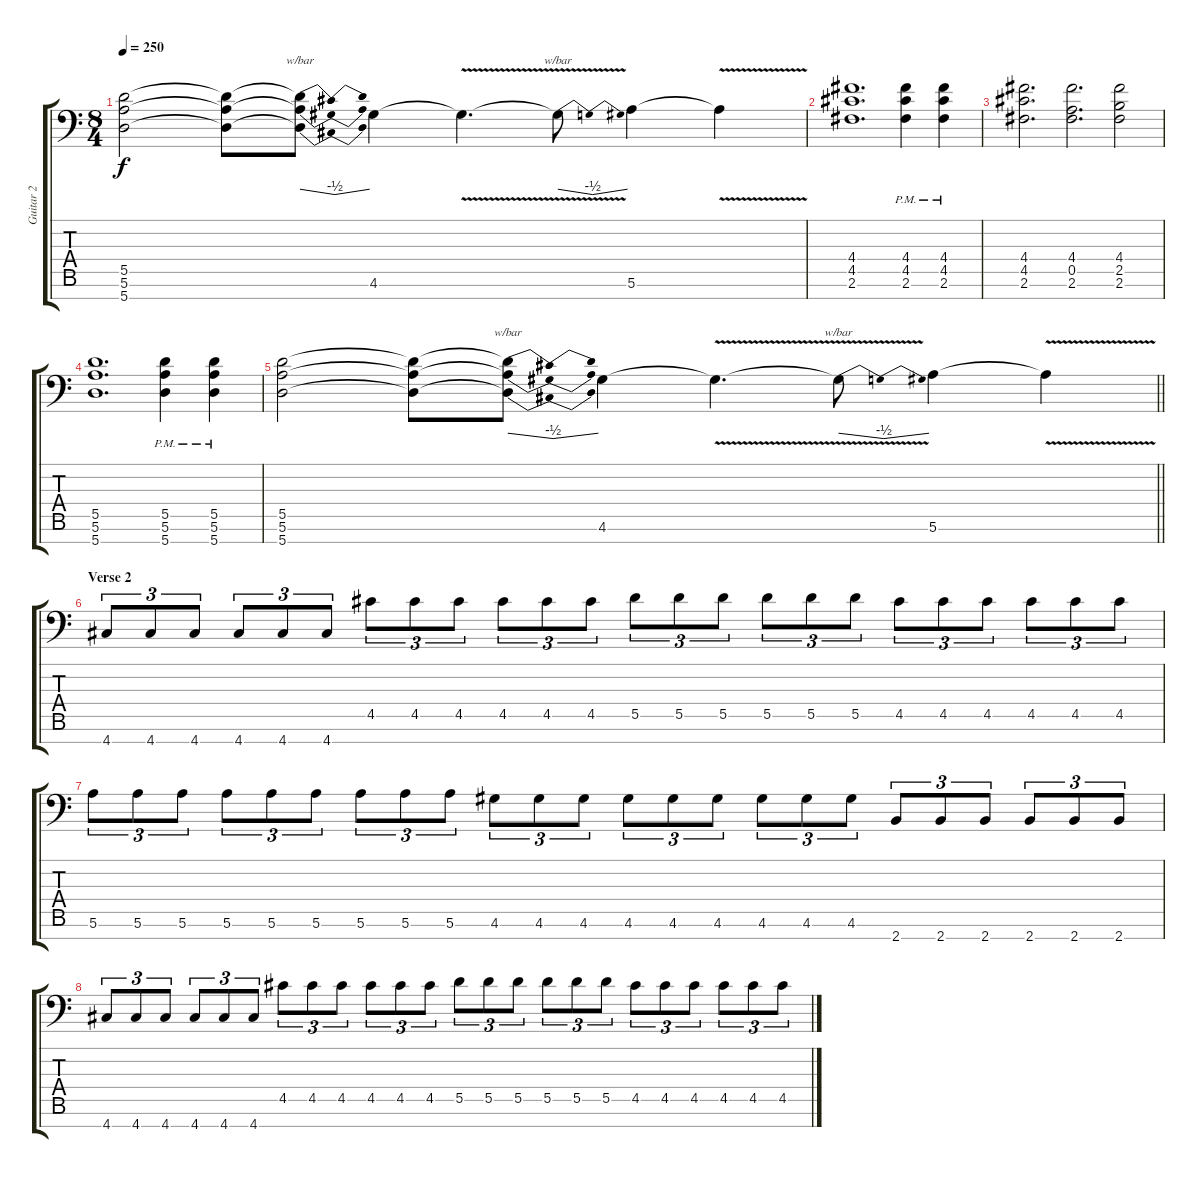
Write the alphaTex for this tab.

\track ("Guitar 2" "Guitar 2") {instrument distortionguitar}
\staff {score tabs}
\tuning (E4 B3 G3 D3 A2 E2 A1) {hide}
\ts (8 4)
\tempo 250
\clef f4
\ks c
(5.5 5.6 5.7).2{dy f} (5.5{t} 5.6{t} 5.7{t}).8 (5.5{t} 5.6{t} 5.7{t}).8{tbe (dip default 0 0 30 -2 60 0)} 4.6.4 4.6{v t}.4{d} 4.6{t}.8{tbe (dip default 0 0 30 -2 60 0)} 5.6.4 5.6{v t}.4 |
(4.4 4.5 2.6).1{d} (4.4{pm} 4.5{pm} 2.6{pm}).4 (4.4{pm} 4.5{pm} 2.6{pm}).4 |
(4.4 4.5 2.6).2{d} (4.4 0.5 2.6).2{d} (4.4 2.5 2.6).2 |
(5.5 5.6 5.7).1{d} (5.5{pm} 5.6{pm} 5.7{pm}).4 (5.5{pm} 5.6{pm} 5.7{pm}).4 |
\barLineRight lightlight
(5.5 5.6 5.7).2 (5.5{t} 5.6{t} 5.7{t}).8 (5.5{t} 5.6{t} 5.7{t}).8{tbe (dip default 0 0 30 -2 60 0)} 4.6.4 4.6{v t}.4{d} 4.6{t}.8{tbe (dip default 0 0 30 -2 60 0)} 5.6.4 5.6{v t}.4 |
\section ("" "Verse 2")
4.7.8{tu (3 2)} 4.7.8{tu (3 2)} 4.7.8{tu (3 2)} 4.7.8{tu (3 2)} 4.7.8{tu (3 2)} 4.7.8{tu (3 2)} 4.5.8{tu (3 2)} 4.5.8{tu (3 2)} 4.5.8{tu (3 2)} 4.5.8{tu (3 2)} 4.5.8{tu (3 2)} 4.5.8{tu (3 2)} 5.5.8{tu (3 2)} 5.5.8{tu (3 2)} 5.5.8{tu (3 2)} 5.5.8{tu (3 2)} 5.5.8{tu (3 2)} 5.5.8{tu (3 2)} 4.5.8{tu (3 2)} 4.5.8{tu (3 2)} 4.5.8{tu (3 2)} 4.5.8{tu (3 2)} 4.5.8{tu (3 2)} 4.5.8{tu (3 2)} |
5.6.8{tu (3 2)} 5.6.8{tu (3 2)} 5.6.8{tu (3 2)} 5.6.8{tu (3 2)} 5.6.8{tu (3 2)} 5.6.8{tu (3 2)} 5.6.8{tu (3 2)} 5.6.8{tu (3 2)} 5.6.8{tu (3 2)} 4.6.8{tu (3 2)} 4.6.8{tu (3 2)} 4.6.8{tu (3 2)} 4.6.8{tu (3 2)} 4.6.8{tu (3 2)} 4.6.8{tu (3 2)} 4.6.8{tu (3 2)} 4.6.8{tu (3 2)} 4.6.8{tu (3 2)} 2.7.8{tu (3 2)} 2.7.8{tu (3 2)} 2.7.8{tu (3 2)} 2.7.8{tu (3 2)} 2.7.8{tu (3 2)} 2.7.8{tu (3 2)} |
4.7.8{tu (3 2)} 4.7.8{tu (3 2)} 4.7.8{tu (3 2)} 4.7.8{tu (3 2)} 4.7.8{tu (3 2)} 4.7.8{tu (3 2)} 4.5.8{tu (3 2)} 4.5.8{tu (3 2)} 4.5.8{tu (3 2)} 4.5.8{tu (3 2)} 4.5.8{tu (3 2)} 4.5.8{tu (3 2)} 5.5.8{tu (3 2)} 5.5.8{tu (3 2)} 5.5.8{tu (3 2)} 5.5.8{tu (3 2)} 5.5.8{tu (3 2)} 5.5.8{tu (3 2)} 4.5.8{tu (3 2)} 4.5.8{tu (3 2)} 4.5.8{tu (3 2)} 4.5.8{tu (3 2)} 4.5.8{tu (3 2)} 4.5.8{tu (3 2)}
